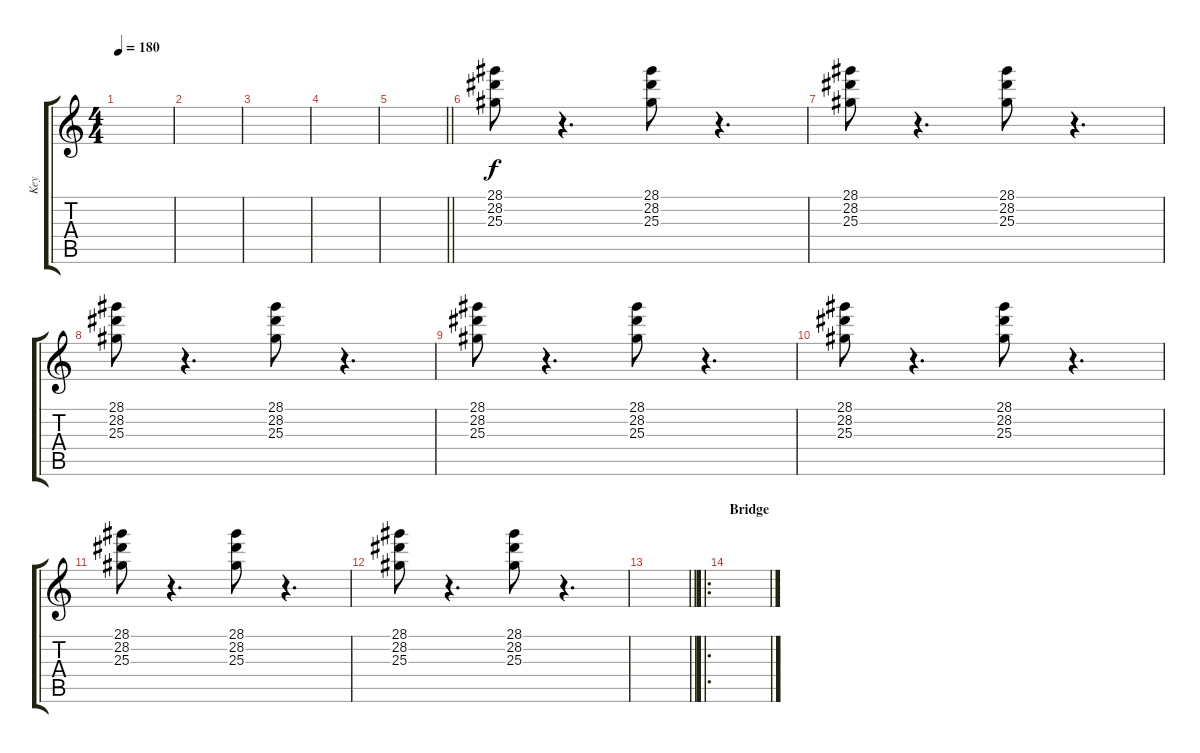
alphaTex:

\track ("Key" "Key") {instrument stringensemble1}
\staff {score tabs}
\tuning (E4 B3 G3 D3 A2 E2) {hide}
\ts (4 4)
\tempo 180
\clef g2
\ks c
|
|
|
|
\barLineRight lightlight
|
(28.1 28.2 25.3).8 r.4{d} (28.1 28.2 25.3).8 r.4{d} |
(28.1 28.2 25.3).8 r.4{d} (28.1 28.2 25.3).8 r.4{d} |
(28.1 28.2 25.3).8 r.4{d} (28.1 28.2 25.3).8 r.4{d} |
(28.1 28.2 25.3).8 r.4{d} (28.1 28.2 25.3).8 r.4{d} |
(28.1 28.2 25.3).8 r.4{d} (28.1 28.2 25.3).8 r.4{d} |
(28.1 28.2 25.3).8 r.4{d} (28.1 28.2 25.3).8 r.4{d} |
(28.1 28.2 25.3).8 r.4{d} (28.1 28.2 25.3).8 r.4{d} |
\barLineRight lightlight
|
\ro
\section ("" "Bridge")
